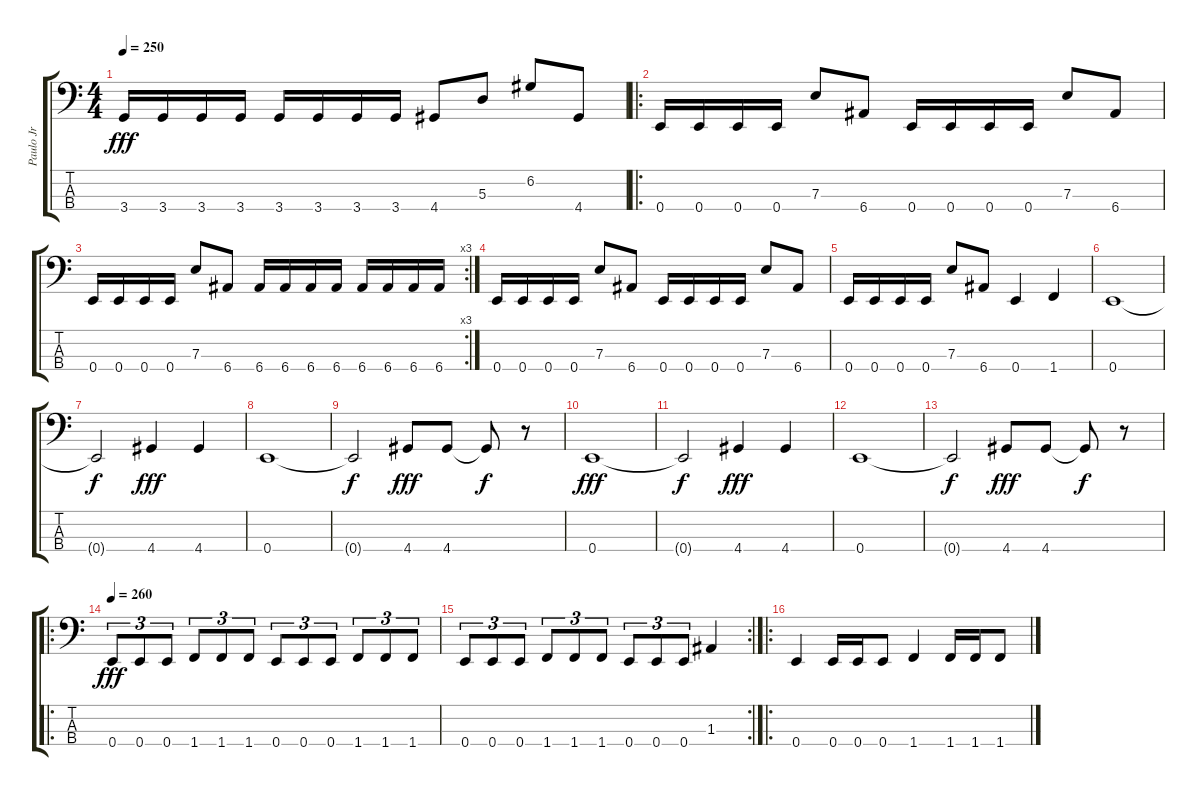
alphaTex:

\track ("Paulo Jr" "Paulo Jr") {instrument electricbasspick}
\staff {score tabs}
\tuning (G2 D2 A1 E1) {hide}
\ts (4 4)
\tempo 250
\clef f4
\ks c
3.4.16{dy fff} 3.4.16 3.4.16 3.4.16 3.4.16 3.4.16 3.4.16 3.4.16 4.4.8 5.3.8 6.2.8 4.4.8 |
\ro
0.4.16 0.4.16 0.4.16 0.4.16 7.3.8 6.4.8 0.4.16 0.4.16 0.4.16 0.4.16 7.3.8 6.4.8 |
\rc 3
0.4.16 0.4.16 0.4.16 0.4.16 7.3.8 6.4.8 6.4.16 6.4.16 6.4.16 6.4.16 6.4.16 6.4.16 6.4.16 6.4.16 |
0.4.16 0.4.16 0.4.16 0.4.16 7.3.8 6.4.8 0.4.16 0.4.16 0.4.16 0.4.16 7.3.8 6.4.8 |
0.4.16 0.4.16 0.4.16 0.4.16 7.3.8 6.4.8 0.4.4 1.4.4 |
0.4.1 |
0.4{t}.2{dy f} 4.4.4{dy fff} 4.4.4 |
0.4.1 |
0.4{t}.2{dy f} 4.4.8{dy fff} 4.4.8 4.4{t}.8{dy f} r.8 |
0.4.1{dy fff} |
0.4{t}.2{dy f} 4.4.4{dy fff} 4.4.4 |
0.4.1 |
0.4{t}.2{dy f} 4.4.8{dy fff} 4.4.8 4.4{t}.8{dy f} r.8 |
\ro
\tempo 260
0.4.8{tu (3 2) dy fff} 0.4.8{tu (3 2)} 0.4.8{tu (3 2)} 1.4.8{tu (3 2)} 1.4.8{tu (3 2)} 1.4.8{tu (3 2)} 0.4.8{tu (3 2)} 0.4.8{tu (3 2)} 0.4.8{tu (3 2)} 1.4.8{tu (3 2)} 1.4.8{tu (3 2)} 1.4.8{tu (3 2)} |
\rc 2
0.4.8{tu (3 2)} 0.4.8{tu (3 2)} 0.4.8{tu (3 2)} 1.4.8{tu (3 2)} 1.4.8{tu (3 2)} 1.4.8{tu (3 2)} 0.4.8{tu (3 2)} 0.4.8{tu (3 2)} 0.4.8{tu (3 2)} 1.3.4 |
\ro
0.4.4 0.4.16 0.4.16 0.4.8 1.4.4 1.4.16 1.4.16 1.4.8
